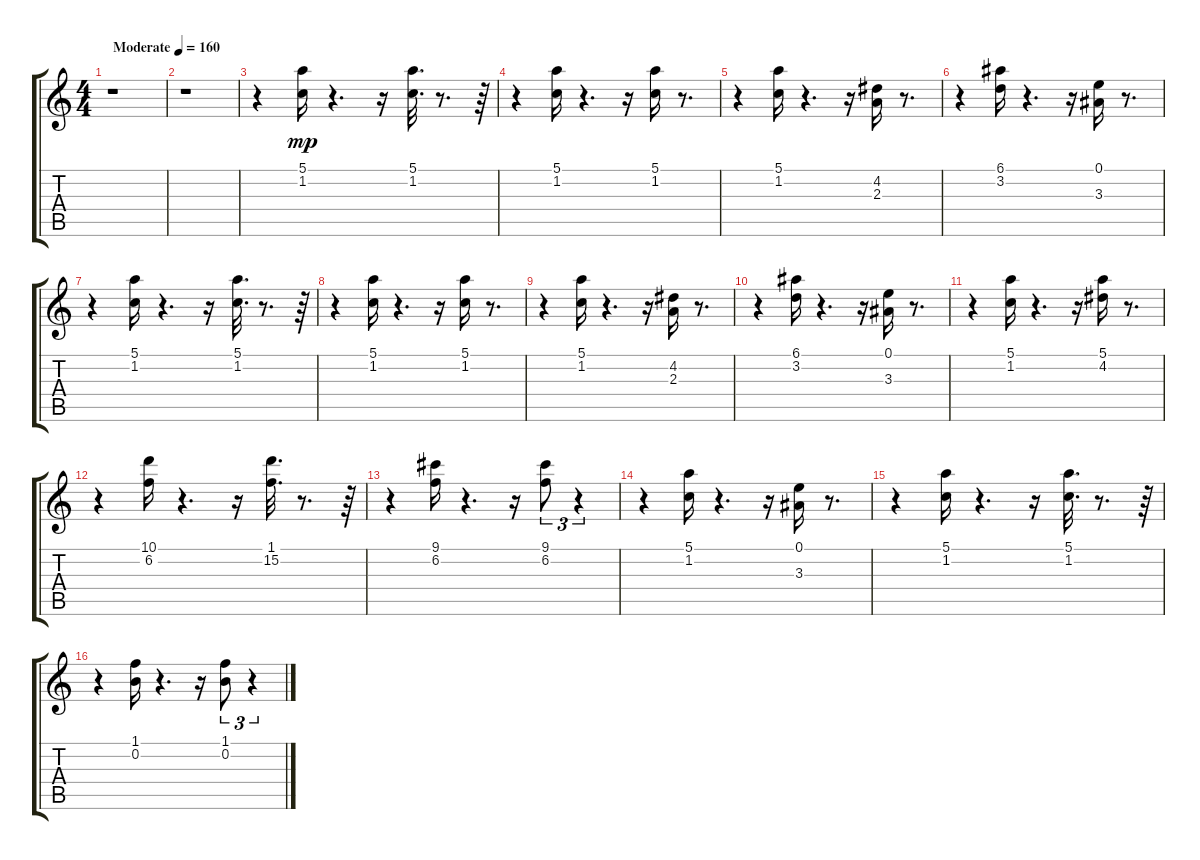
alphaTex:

\track "" {instrument electricguitarclean}
\staff {score tabs}
\tuning (E4 B3 G3 D3 A2 E2) {hide}
\ts (4 4)
\tempo (160 "Moderate")
\clef g2
\ks c
r.1{dy mp instrument electricguitarclean} |
r.1 |
r.4 (5.1 1.2).16 r.4{d} r.16 (5.1 1.2).32{d} r.8{d} r.64 |
r.4 (5.1 1.2).16 r.4{d} r.16 (5.1 1.2).16 r.8{d} |
r.4 (5.1 1.2).16 r.4{d} r.16 (4.2 2.3).16 r.8{d} |
r.4 (6.1 3.2).16 r.4{d} r.16 (0.1 3.3).16 r.8{d} |
r.4 (5.1 1.2).16 r.4{d} r.16 (5.1 1.2).32{d} r.8{d} r.64 |
r.4 (5.1 1.2).16 r.4{d} r.16 (5.1 1.2).16 r.8{d} |
r.4 (5.1 1.2).16 r.4{d} r.16 (4.2 2.3).16 r.8{d} |
r.4 (6.1 3.2).16 r.4{d} r.16 (0.1 3.3).16 r.8{d} |
r.4 (5.1 1.2).16 r.4{d} r.16 (5.1 4.2).16 r.8{d} |
r.4 (10.1 6.2).16 r.4{d} r.16 (1.1 15.2).32{d} r.8{d} r.64 |
r.4 (9.1 6.2).16 r.4{d} r.16 (9.1 6.2).8{tu (3 2)} r.4{tu (3 2)} |
r.4 (5.1 1.2).16 r.4{d} r.16 (0.1 3.3).16 r.8{d} |
r.4 (5.1 1.2).16 r.4{d} r.16 (5.1 1.2).32{d} r.8{d} r.64 |
r.4 (1.1 0.2).16 r.4{d} r.16 (1.1 0.2).8{tu (3 2)} r.4{tu (3 2)}
